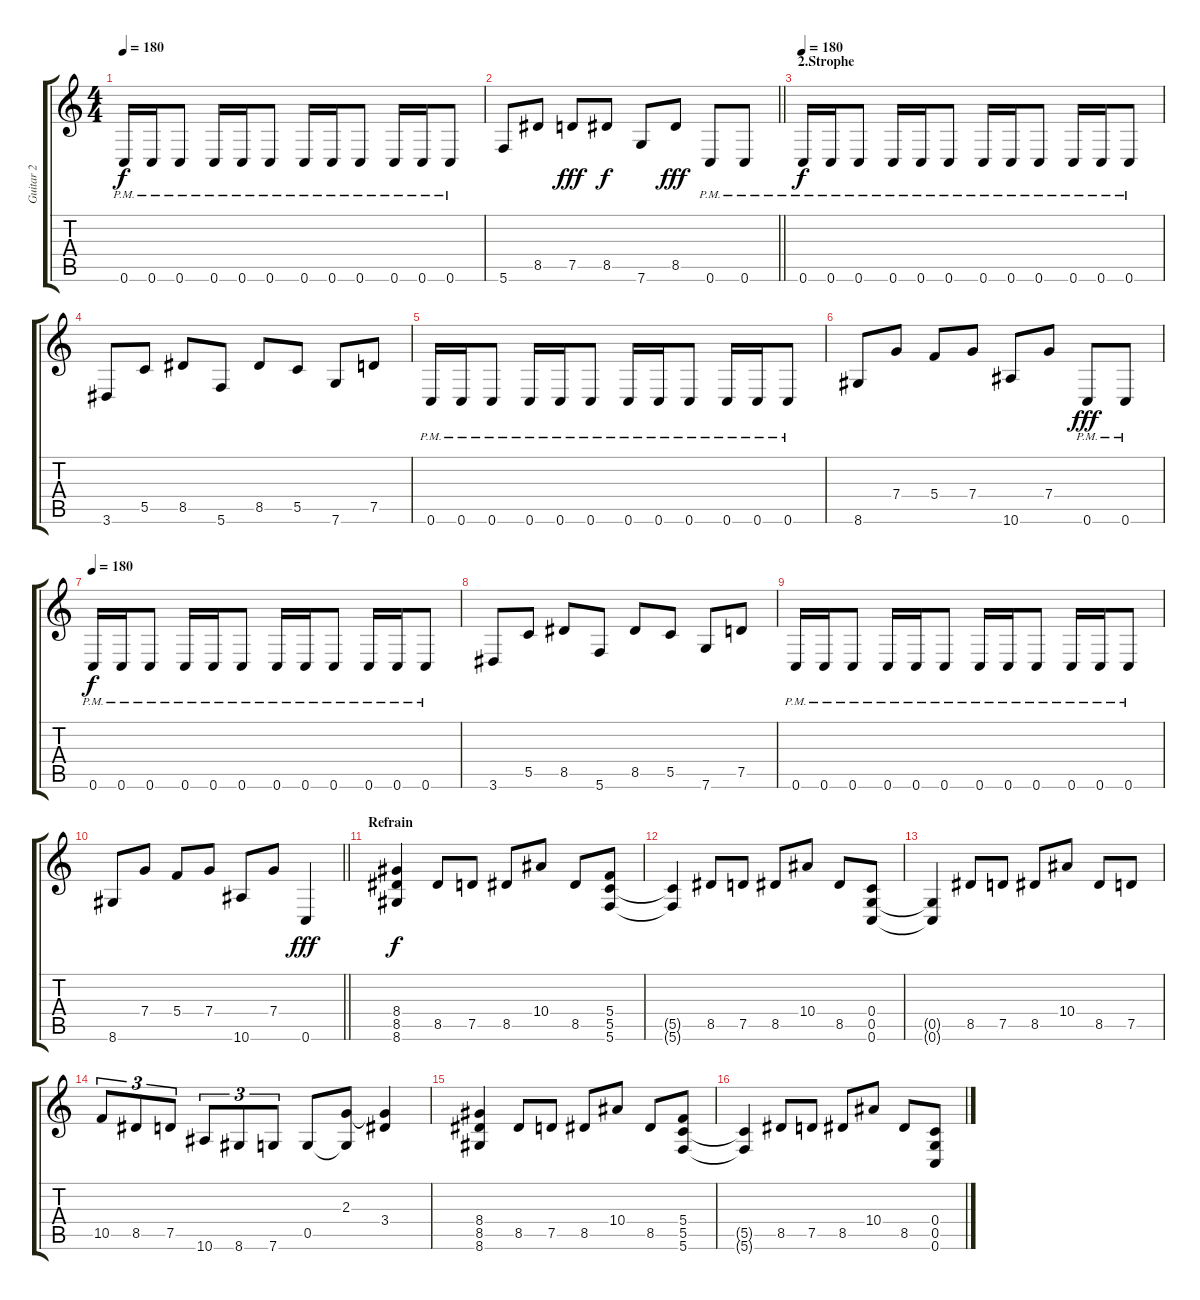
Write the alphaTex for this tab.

\track ("Guitar 2" "Guitar 2") {instrument overdrivenguitar}
\staff {score tabs}
\tuning (D4 A3 F3 C3 G2 C2) {hide}
\ts (4 4)
\tempo 180
\clef g2
\ks c
0.6{pm}.16{dy f} 0.6{pm}.16 0.6{pm}.8 0.6{pm}.16 0.6{pm}.16 0.6{pm}.8 0.6{pm}.16 0.6{pm}.16 0.6{pm}.8 0.6{pm}.16 0.6{pm}.16 0.6{pm}.8 |
\barLineRight lightlight
5.6.8 8.5.8 7.5.8{dy fff} 8.5.8{dy f} 7.6.8 8.5.8{dy fff} 0.6{pm}.8 0.6{pm}.8 |
\section ("" "2.Strophe")
\tempo 180
0.6{pm}.16{dy f} 0.6{pm}.16 0.6{pm}.8 0.6{pm}.16 0.6{pm}.16 0.6{pm}.8 0.6{pm}.16 0.6{pm}.16 0.6{pm}.8 0.6{pm}.16 0.6{pm}.16 0.6{pm}.8 |
3.6.8 5.5.8 8.5.8 5.6.8 8.5.8 5.5.8 7.6.8 7.5.8 |
0.6{pm}.16 0.6{pm}.16 0.6{pm}.8 0.6{pm}.16 0.6{pm}.16 0.6{pm}.8 0.6{pm}.16 0.6{pm}.16 0.6{pm}.8 0.6{pm}.16 0.6{pm}.16 0.6{pm}.8 |
8.6.8 7.4.8 5.4.8 7.4.8 10.6.8 7.4.8 0.6{pm}.8{dy fff} 0.6{pm}.8 |
\tempo 180
0.6{pm}.16{dy f} 0.6{pm}.16 0.6{pm}.8 0.6{pm}.16 0.6{pm}.16 0.6{pm}.8 0.6{pm}.16 0.6{pm}.16 0.6{pm}.8 0.6{pm}.16 0.6{pm}.16 0.6{pm}.8 |
3.6.8 5.5.8 8.5.8 5.6.8 8.5.8 5.5.8 7.6.8 7.5.8 |
0.6{pm}.16 0.6{pm}.16 0.6{pm}.8 0.6{pm}.16 0.6{pm}.16 0.6{pm}.8 0.6{pm}.16 0.6{pm}.16 0.6{pm}.8 0.6{pm}.16 0.6{pm}.16 0.6{pm}.8 |
\barLineRight lightlight
8.6.8 7.4.8 5.4.8 7.4.8 10.6.8 7.4.8 0.6.4{dy fff} |
\section ("" "Refrain")
(8.4 8.5 8.6).4{dy f} 8.5.8 7.5.8 8.5.8 10.4.8 8.5.8 (5.4 5.5 5.6).8 |
(5.5{t} 5.6{t}).4 8.5.8 7.5.8 8.5.8 10.4.8 8.5.8 (0.4 0.5 0.6).8 |
(0.5{t} 0.6{t}).4 8.5.8 7.5.8 8.5.8 10.4.8 8.5.8 7.5.8 |
10.5.8{tu (3 2)} 8.5.8{tu (3 2)} 7.5.8{tu (3 2)} 10.6.8{tu (3 2)} 8.6.8{tu (3 2)} 7.6.8{tu (3 2)} 0.5.8 (2.3 0.5{t}).8 (2.3{t} 3.4).4 |
(8.4 8.5 8.6).4 8.5.8 7.5.8 8.5.8 10.4.8 8.5.8 (5.4 5.5 5.6).8 |
(5.5{t} 5.6{t}).4 8.5.8 7.5.8 8.5.8 10.4.8 8.5.8 (0.4 0.5 0.6).8
